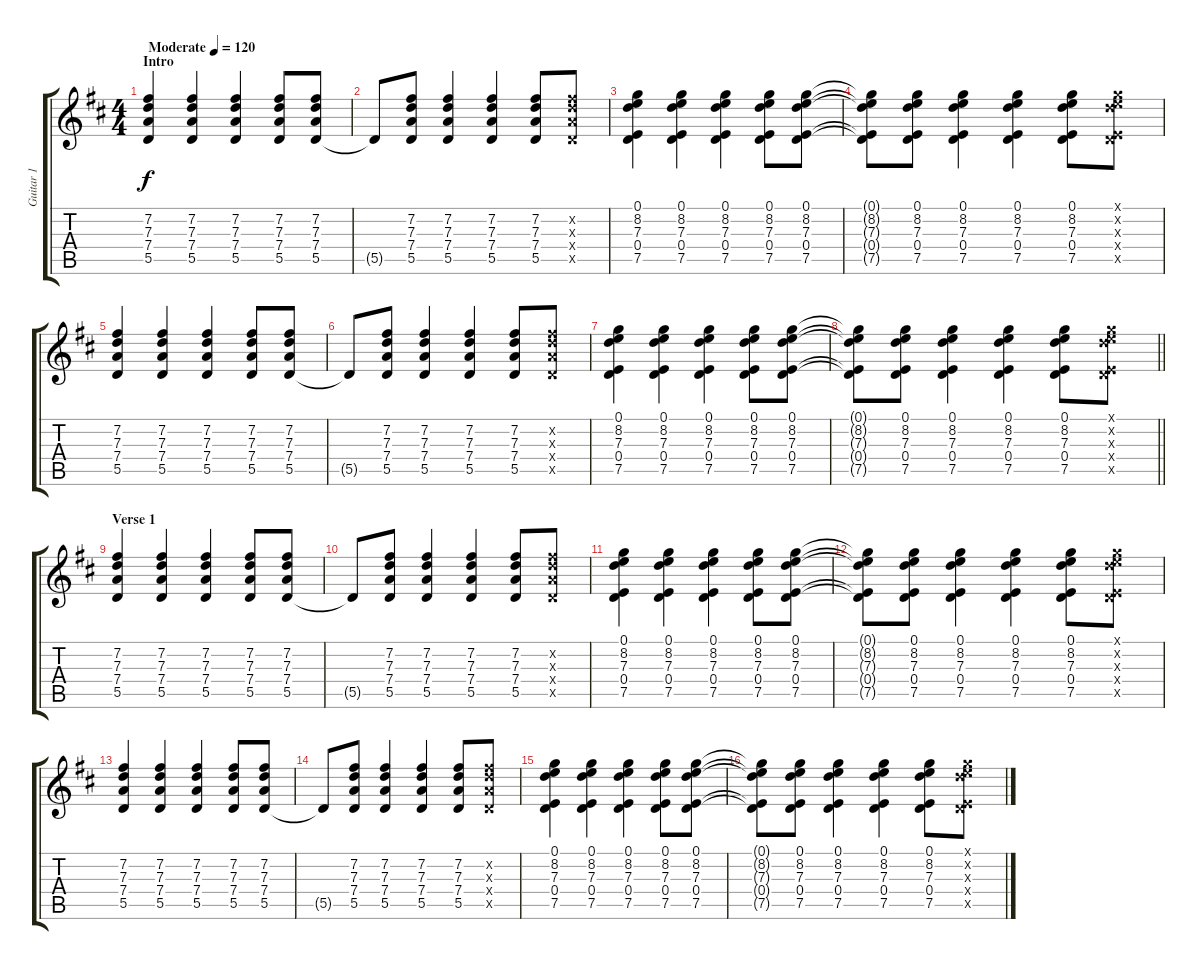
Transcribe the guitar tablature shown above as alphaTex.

\track ("Guitar 1" "Guitar 1") {instrument electricguitarclean}
\staff {score tabs}
\tuning (E4 B3 G3 D3 A2 E2) {hide}
\ts (4 4)
\section ("" "Intro")
\tempo (120 "Moderate")
\clef g2
\ks d
(7.2 7.3 7.4 5.5).4{dy f instrument electricguitarclean} (7.2 7.3 7.4 5.5).4 (7.2 7.3 7.4 5.5).4 (7.2 7.3 7.4 5.5).8 (7.2 7.3 7.4 5.5).8 |
5.5{t}.8 (7.2 7.3 7.4 5.5).8 (7.2 7.3 7.4 5.5).4 (7.2 7.3 7.4 5.5).4 (7.2 7.3 7.4 5.5).8 (7.2{x} 7.3{x} 7.4{x} 5.5{x}).8 |
(0.1 8.2 7.3 0.4 7.5).4 (0.1 8.2 7.3 0.4 7.5).4 (0.1 8.2 7.3 0.4 7.5).4 (0.1 8.2 7.3 0.4 7.5).8 (0.1 8.2 7.3 0.4 7.5).8 |
(0.1{t} 8.2{t} 7.3{t} 0.4{t} 7.5{t}).8 (0.1 8.2 7.3 0.4 7.5).8 (0.1 8.2 7.3 0.4 7.5).4 (0.1 8.2 7.3 0.4 7.5).4 (0.1 8.2 7.3 0.4 7.5).8 (0.1{x} 8.2{x} 7.3{x} 0.4{x} 7.5{x}).8 |
(7.2 7.3 7.4 5.5).4 (7.2 7.3 7.4 5.5).4 (7.2 7.3 7.4 5.5).4 (7.2 7.3 7.4 5.5).8 (7.2 7.3 7.4 5.5).8 |
5.5{t}.8 (7.2 7.3 7.4 5.5).8 (7.2 7.3 7.4 5.5).4 (7.2 7.3 7.4 5.5).4 (7.2 7.3 7.4 5.5).8 (7.2{x} 7.3{x} 7.4{x} 5.5{x}).8 |
(0.1 8.2 7.3 0.4 7.5).4 (0.1 8.2 7.3 0.4 7.5).4 (0.1 8.2 7.3 0.4 7.5).4 (0.1 8.2 7.3 0.4 7.5).8 (0.1 8.2 7.3 0.4 7.5).8 |
\barLineRight lightlight
(0.1{t} 8.2{t} 7.3{t} 0.4{t} 7.5{t}).8 (0.1 8.2 7.3 0.4 7.5).8 (0.1 8.2 7.3 0.4 7.5).4 (0.1 8.2 7.3 0.4 7.5).4 (0.1 8.2 7.3 0.4 7.5).8 (0.1{x} 8.2{x} 7.3{x} 0.4{x} 7.5{x}).8 |
\section ("" "Verse 1")
(7.2 7.3 7.4 5.5).4 (7.2 7.3 7.4 5.5).4 (7.2 7.3 7.4 5.5).4 (7.2 7.3 7.4 5.5).8 (7.2 7.3 7.4 5.5).8 |
5.5{t}.8 (7.2 7.3 7.4 5.5).8 (7.2 7.3 7.4 5.5).4 (7.2 7.3 7.4 5.5).4 (7.2 7.3 7.4 5.5).8 (7.2{x} 7.3{x} 7.4{x} 5.5{x}).8 |
(0.1 8.2 7.3 0.4 7.5).4 (0.1 8.2 7.3 0.4 7.5).4 (0.1 8.2 7.3 0.4 7.5).4 (0.1 8.2 7.3 0.4 7.5).8 (0.1 8.2 7.3 0.4 7.5).8 |
(0.1{t} 8.2{t} 7.3{t} 0.4{t} 7.5{t}).8 (0.1 8.2 7.3 0.4 7.5).8 (0.1 8.2 7.3 0.4 7.5).4 (0.1 8.2 7.3 0.4 7.5).4 (0.1 8.2 7.3 0.4 7.5).8 (0.1{x} 8.2{x} 7.3{x} 0.4{x} 7.5{x}).8 |
(7.2 7.3 7.4 5.5).4 (7.2 7.3 7.4 5.5).4 (7.2 7.3 7.4 5.5).4 (7.2 7.3 7.4 5.5).8 (7.2 7.3 7.4 5.5).8 |
5.5{t}.8 (7.2 7.3 7.4 5.5).8 (7.2 7.3 7.4 5.5).4 (7.2 7.3 7.4 5.5).4 (7.2 7.3 7.4 5.5).8 (7.2{x} 7.3{x} 7.4{x} 5.5{x}).8 |
(0.1 8.2 7.3 0.4 7.5).4 (0.1 8.2 7.3 0.4 7.5).4 (0.1 8.2 7.3 0.4 7.5).4 (0.1 8.2 7.3 0.4 7.5).8 (0.1 8.2 7.3 0.4 7.5).8 |
(0.1{t} 8.2{t} 7.3{t} 0.4{t} 7.5{t}).8 (0.1 8.2 7.3 0.4 7.5).8 (0.1 8.2 7.3 0.4 7.5).4 (0.1 8.2 7.3 0.4 7.5).4 (0.1 8.2 7.3 0.4 7.5).8 (0.1{x} 8.2{x} 7.3{x} 0.4{x} 7.5{x}).8
